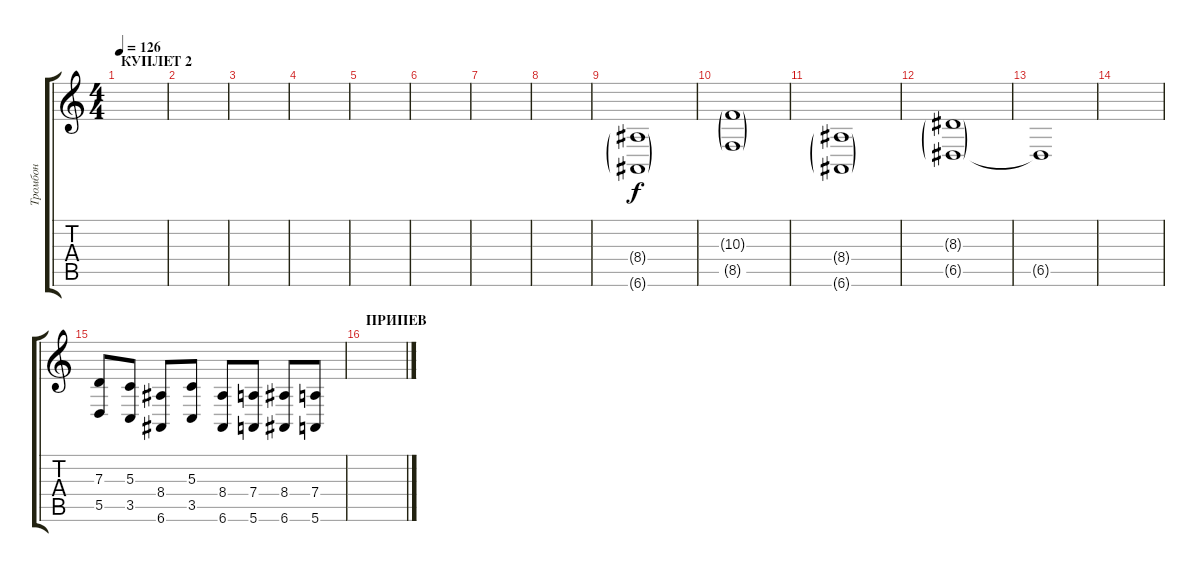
\track ("Тромбон" "Тромбон") {instrument trombone}
\staff {score tabs}
\tuning (E4 B3 G3 D3 A2 E2) {hide}
\ts (4 4)
\section ("" "КУПЛЕТ 2")
\tempo 126
\clef g2
\ks c
|
|
|
|
|
|
|
|
(8.4{g} 6.6{g}).1 |
(10.3{g} 8.5{g}).1 |
(8.4{g} 6.6{g}).1 |
(8.3{g} 6.5{g}).1 |
6.5{t}.1{dy f} |
|
(7.3 5.5).8 (5.3 3.5).8 (8.4 6.6).8 (5.3 3.5).8 (8.4 6.6).8 (7.4 5.6).8 (8.4 6.6).8 (7.4 5.6).8 |
\section ("" "ПРИПЕВ")
